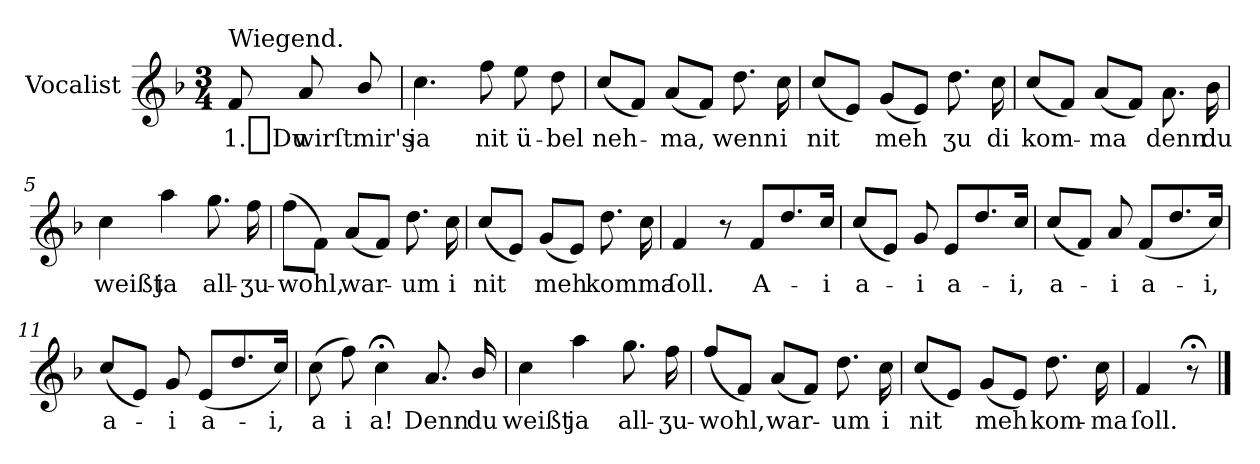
**kern	**text
*part1	*part1
*staff1	*staff1
*I"Vocalist	*
*clefG2	*
*k[b-]	*
*F:	*
*M3/4	*
=	=
!LO:TX:a:t=Wiegend.	!
8f	1._Du
8a	wirſt
8b-/	mir's
=1	=1
4.cc	ja
8ff	nit
8ee	ü-
8dd	-bel
=2	=2
(8ccL	neh-
8fJ)	.
(8aL	-ma,
8fJ)	.
8.dd	wenn
16cc	i
=3	=3
(8ccL	nit
8eJ)	.
(8gL	meh
8eJ)	.
8.dd	ʒu
16cc	di
=4	=4
(8ccL	kom-
8fJ)	.
(8aL	-ma
8fJ)	.
8.a\	denn
16b-	du
=5	=5
4cc	weißt
4aa	ja
8.gg	all-
16ff	-ʒu-
=6	=6
(8ffL	-wohl,
8fJ)	.
(8aL	war-
8fJ)	.
8.dd	-um
16cc	i
=7	=7
(8ccL	nit
8eJ)	.
(8gL	meh
8eJ)	.
8.dd	komma
16cc	.
=8	=8
4f	ſoll.
8r	.
8fL	A-
8.dd	.
16ccJk	-i
=9	=9
(8ccL	a-
8eJ)	.
8g	-i
8eL	a-
8.dd	.
16ccJk	-i,
=10	=10
(8ccL	a-
8fJ)	.
8a	-i
(8fL	a-
8.dd	.
16ccJk)	-i,
=11	=11
(8ccL	a-
8eJ)	.
8g	-i
(8eL	a-
8.dd	.
16ccJk)	-i,
=12	=12
(8cc	a
8ff)	i
4cc;<	a!
8.a	Denn
16b-/	du
=13	=13
4cc	weißt
4aa	ja
8.gg	all-
16ff	-ʒu-
=14	=14
(8ff/L	-wohl,
8fJ)	.
(8aL	war-
8fJ)	.
8.dd	-um
16cc	i
=15	=15
(8ccL	nit
8eJ)	.
(8gL	meh
8eJ)	.
8.dd	kom-
16cc	-ma
=16	=16
4f	ſoll.
8r;<	.
==	==
*-	*-
